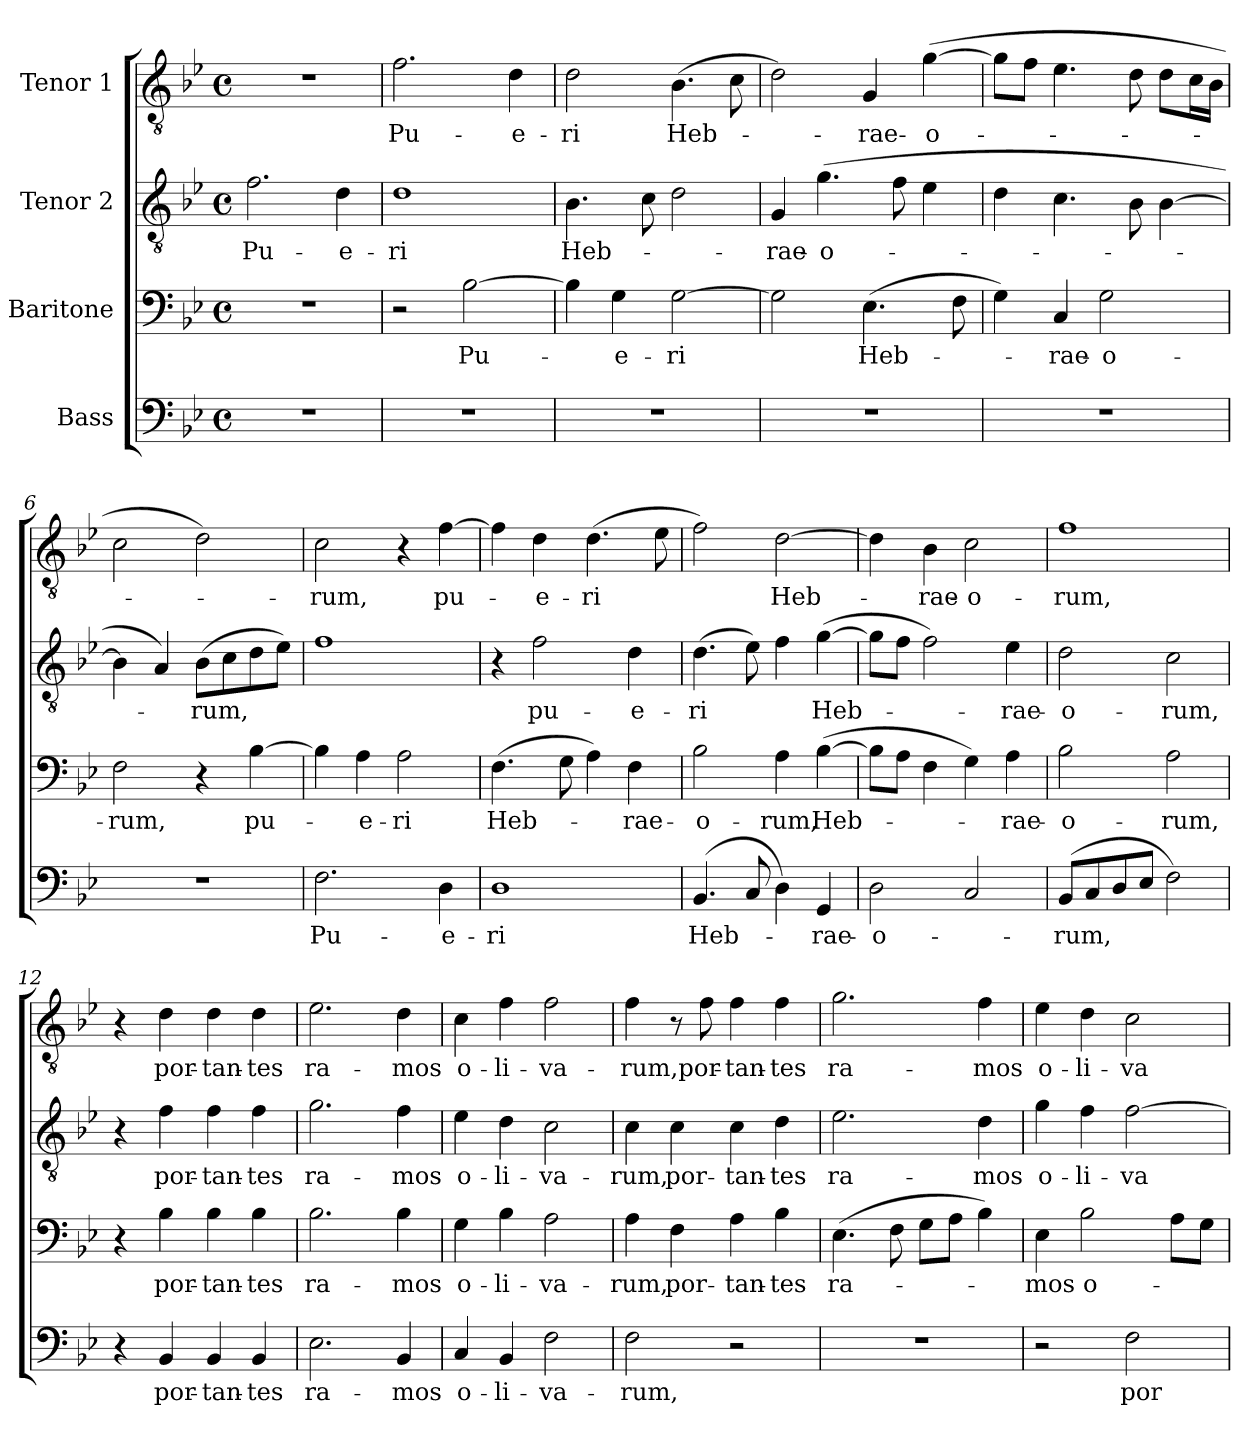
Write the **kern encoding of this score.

**kern	**text	**kern	**text	**kern	**text	**kern	**text
*part4	*part4	*part3	*part3	*part2	*part2	*part1	*part1
*staff4	*staff4	*staff3	*staff3	*staff2	*staff2	*staff1	*staff1
*I"Bass	*	*I"Baritone	*	*I"Tenor 2	*	*I"Tenor 1	*
*clefF4	*	*clefF4	*	*clefGv2	*	*clefGv2	*
*k[b-e-]	*	*k[b-e-]	*	*k[b-e-]	*	*k[b-e-]	*
*g:	*	*g:	*	*g:	*	*g:	*
*M4/4	*	*M4/4	*	*M4/4	*	*M4/4	*
*met(c)	*	*met(c)	*	*met(c)	*	*met(c)	*
=1	=1	=1	=1	=1	=1	=1	=1
1r	.	1r	.	2.f\	Pu-	1r	.
.	.	.	.	4d\	-e-	.	.
=2	=2	=2	=2	=2	=2	=2	=2
1r	.	2r	.	1d	-ri	2.f\	Pu-
.	.	[2B-\	Pu-	.	.	.	.
.	.	.	.	.	.	4d\	-e-
=3	=3	=3	=3	=3	=3	=3	=3
1r	.	4B-\]	.	4.B-\	Heb-	2d\	-ri
.	.	4G\	-e-	.	.	.	.
.	.	.	.	8c\	.	.	.
.	.	[2G\	-ri	2d\	.	(4.B-\	Heb-
.	.	.	.	.	.	8c\	.
=4	=4	=4	=4	=4	=4	=4	=4
1r	.	2G\]	.	4G/	-rae-	2d\)	.
.	.	.	.	(4.g\	-o-	.	.
.	.	(4.E-\	Heb-	.	.	4G/	-rae-
.	.	.	.	8f\	.	.	.
.	.	.	.	4e-\	.	([4g\	-o-
.	.	8F\	.	.	.	.	.
=5	=5	=5	=5	=5	=5	=5	=5
1r	.	4G\)	.	4d\	.	8g\L]	.
.	.	.	.	.	.	8f\J	.
.	.	4C/	-rae-	4.c\	.	4.e-\	.
.	.	2G\	-o-	.	.	.	.
.	.	.	.	8B-\	.	8d\	.
.	.	.	.	[4B-\	.	8d\L	.
.	.	.	.	.	.	16c\L	.
.	.	.	.	.	.	16B-\JJ	.
=6	=6	=6	=6	=6	=6	=6	=6
1r	.	2F\	-rum,	4B-\]	.	2c\	.
.	.	.	.	4A/)	.	.	.
.	.	4r	.	(8B-\L	-rum,	2d\)	.
.	.	.	.	8c\	.	.	.
.	.	[4B-\	pu-	8d\	.	.	.
.	.	.	.	8e-\J)	.	.	.
!!LO:LB:g=z
=7	=7	=7	=7	=7	=7	=7	=7
2.F\	Pu-	4B-\]	.	1f	.	2c\	-rum,
.	.	4A\	-e-	.	.	.	.
.	.	2A\	-ri	.	.	4r	.
4D\	-e-	.	.	.	.	[4f\	pu-
=8	=8	=8	=8	=8	=8	=8	=8
1D	-ri	(4.F\	Heb-	4r	.	4f\]	.
.	.	.	.	2f\	pu-	4d\	-e-
.	.	8G\	.	.	.	.	.
.	.	4A\)	.	.	.	(4.d\	-ri
.	.	4F\	-rae-	4d\	-e-	.	.
.	.	.	.	.	.	8e-\	.
=9	=9	=9	=9	=9	=9	=9	=9
(4.BB-/	Heb-	2B-\	-o-	(4.d\	-ri	2f\)	.
8C/	.	.	.	8e-\)	.	.	.
4D\)	.	4A\	-rum,	4f\	.	[2d\	Heb-
4GG/	-rae-	([4B-\	Heb-	([4g\	Heb-	.	.
=10	=10	=10	=10	=10	=10	=10	=10
2D\	-o-	8B-\L]	.	8g\L]	.	4d\]	.
.	.	8A\J	.	8f\J	.	.	.
.	.	4F\	.	2f\)	.	4B-\	-rae-
2C/	.	4G\)	.	.	.	2c\	-o-
.	.	4A\	-rae-	4e-\	-rae-	.	.
=11	=11	=11	=11	=11	=11	=11	=11
(8BB-/L	-rum,	2B-\	-o-	2d\	-o-	1f	-rum,
8C/	.	.	.	.	.	.	.
8D/	.	.	.	.	.	.	.
8E-/J	.	.	.	.	.	.	.
2F\)	.	2A\	-rum,	2c\	-rum,	.	.
=12	=12	=12	=12	=12	=12	=12	=12
4r	.	4r	.	4r	.	4r	.
4BB-/	por-	4B-\	por-	4f\	por-	4d\	por-
4BB-/	-tan-	4B-\	-tan-	4f\	-tan-	4d\	-tan-
4BB-/	-tes	4B-\	-tes	4f\	-tes	4d\	-tes
!!LO:PB:g=z
=13	=13	=13	=13	=13	=13	=13	=13
2.E-\	ra-	2.B-\	ra-	2.g\	ra-	2.e-\	ra-
4BB-/	-mos	4B-\	-mos	4f\	-mos	4d\	-mos
=14	=14	=14	=14	=14	=14	=14	=14
4C/	o-	4G\	o-	4e-\	o-	4c\	o-
4BB-/	-li-	4B-\	-li-	4d\	-li-	4f\	-li-
2F\	-va-	2A\	-va-	2c\	-va-	2f\	-va-
=15	=15	=15	=15	=15	=15	=15	=15
2F\	-rum,	4A\	-rum,	4c\	-rum,	4f\	-rum,
.	.	4F\	por-	4c\	por-	8r	.
.	.	.	.	.	.	8f\	por-
2r	.	4A\	-tan-	4c\	-tan-	4f\	-tan-
.	.	4B-\	-tes	4d\	-tes	4f\	-tes
=16	=16	=16	=16	=16	=16	=16	=16
1r	.	(4.E-\	ra-	2.e-\	ra-	2.g\	ra-
.	.	8F\	.	.	.	.	.
.	.	8G\L	.	.	.	.	.
.	.	8A\J	.	.	.	.	.
.	.	4B-\)	.	4d\	-mos	4f\	-mos
=17	=17	=17	=17	=17	=17	=17	=17
2r	.	4E-\	-mos	4g\	o-	4e-\	o-
.	.	2B-\	o-	4f\	-li-	4d\	-li-
2F\	por-	.	.	[2f\	-va-	2c\	-va-
.	.	8A\L	.	.	.	.	.
.	.	8G\J	.	.	.	.	.
=	=	=	=	=	=	=	=
*-	*-	*-	*-	*-	*-	*-	*-
